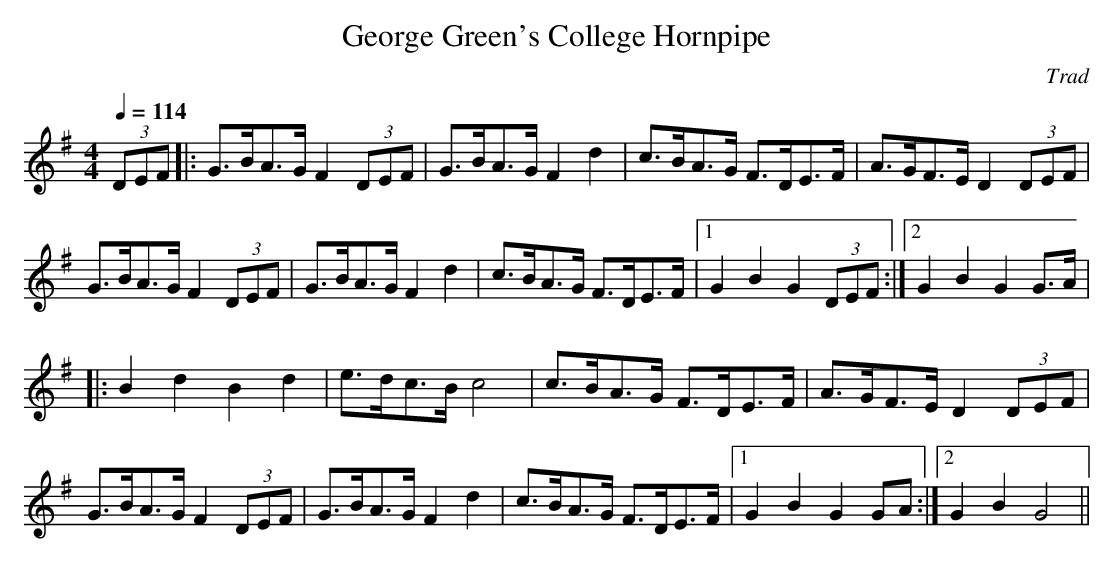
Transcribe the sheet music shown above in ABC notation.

X:1
T:George Green's College Hornpipe
M:4/4
L:1/8
Q:1/4=114
C:Trad
K:G
(3DEF|: G>BA>G F2 (3DEF|G>BA>G F2d2|c>BA>G F>DE>F|A>GF>E D2 (3DEF|
G>BA>G F2 (3DEF|G>BA>G F2d2|c>BA>G F>DE>F|1 G2 B2 G2 (3DEF \
:|2 G2B2 G2 G>A|
|: B2d2 B2d2|e>dc>B c4|c>BA>G F>DE>F|A>GF>E D2 (3DEF|
G>BA>G F2 (3DEF |G>BA>G F2d2|c>BA>G F>DE>F|1 G2B2 G2 GA :|2 G2 B2 G4||
